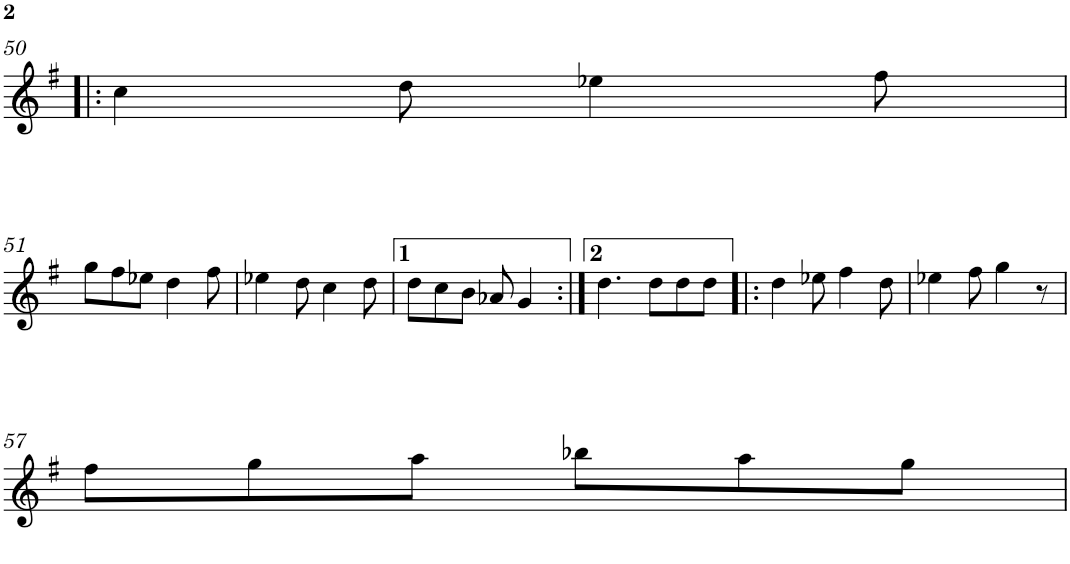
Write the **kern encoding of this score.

**kern
*part1
*staff1
*I"Piano
*I'Pno.
!!LO:PB:g=z
*clefG2
*k[f#]
*M6/8
=50!|:
4cc\
8dd\
4ee-X\
8ff#\
!!LO:LB:g=z
=51
8gg\L
8ff#\
8ee-X\J
4dd\
8ff#\
=52
4ee-X\
8dd\
4cc\
8dd\
=53
8dd\L
8cc\
8b\J
8a-X/
4g/
=54:|!
4.dd\
8dd\L
8dd\
8dd\J
=55!|:
4dd\
8ee-X\
4ff#\
8dd\
=56
4ee-X\
8ff#\
4gg\
8r
!!LO:LB:g=z
=57
8ff#\L
8gg\
8aa\J
8bb-X\L
8aa\
8gg\J
=
*-
